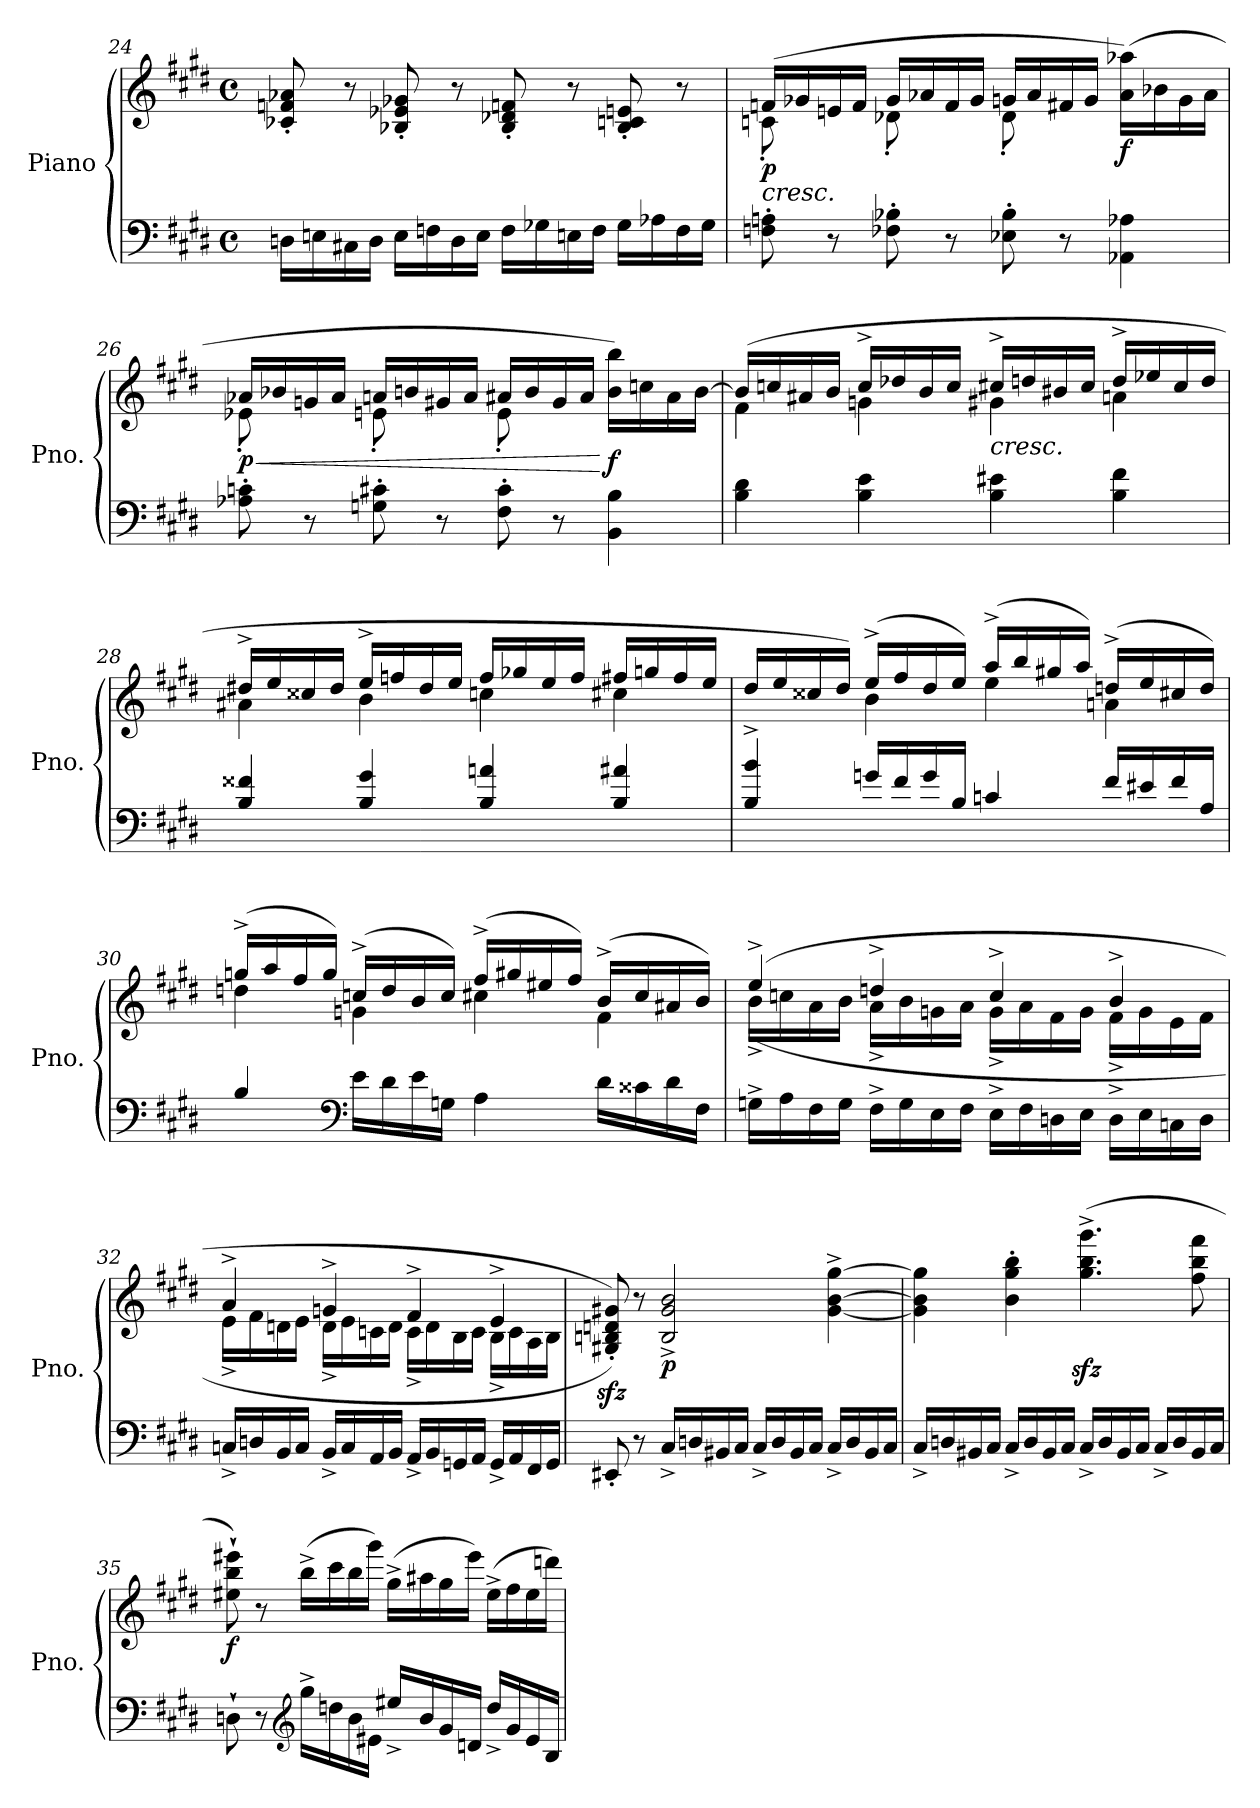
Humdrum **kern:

**kern	**kern	**dynam
*part1	*part1	*part1
*staff2	*staff1	*staff1/2
*I"Piano	*	*
*I'Pno.	*	*
*clefF4	*clefG2	*
*k[f#c#g#d#]	*k[f#c#g#d#]	*
*M4/4	*M4/4	*
*met(c)	*met(c)	*
=24	=24	=24
16Dn\LL	8c-X/' 8f/' 8a-X/'	.
16En\	.	.
16C#X\	8r	.
16D\JJ	.	.
16E\LL	8B-/' 8e-/' 8g-X/'	.
16F\	.	.
16D\	8r	.
16E\JJ	.	.
16F\LL	8B-/' 8d-X/' 8fn/'	.
16G-X\	.	.
16En\	8r	.
16F\JJ	.	.
16G-\LL	8B-/' 8cn/' 8en/'	.
16A-\	.	.
16F\	8r	.
16G-\JJ	.	.
!!LO:LB:g=z
=25	=25	=25
!	!	!LO:HP:b
*	*^	*
!	!	!	!LO:DY:n=1:b
8F\' 8An\'	(>16f/LL	8c'\	< p
.	16g-X/	.	.
8r	16en/	8ryy	.
.	16f/JJ	.	.
8F-X\' 8B-\'	16g-/LL	8d-'\	.
.	16a-/	.	.
8r	16f/	8ryy	.
.	16g-/JJ	.	.
8E-\' 8B-\'	16gn/LL	8d-'\	.
.	16a-/	.	.
8r	16f#X/	8ryy	.
.	16g/JJ	.	.
!	!	!	!LO:DY:n=2:b
4AA-\ 4A-X\	(>16a-\ 16aa-\LL)	4ryy	f
.	16b-\	.	.
.	16g\	.	.
.	16a-\JJ	.	.
=26	=26	=26	=26
!	!	!	!LO:HP:b
!	!	!	!LO:DY:n=1:b
8A-\' 8c\'	16a-/LL	8e-'\	< p
.	16b-/	.	.
8r	16g/	8ryy	.
.	16a-/JJ	.	.
8Gn\' 8c#\'	16a/LL	8e'\	.
.	16b/	.	.
8r	16g#/	8ryy	.
.	16a/JJ	.	.
8F#\' 8c#\'	16a#X/LL	8e'\	.
.	16b/	.	.
8r	16g#/	8ryy	.
.	16a#/JJ	.	.
!	!	!	!LO:DY:n=2:b
4BB\ 4B\	16b\ 16bb\LL)	4ryy	[ f
.	16ccn\	.	.
.	16a#\	.	.
.	[16b\JJ	.	.
!!LO:LB:g=z	!!
=27	=27	=27	=27
4B\ 4d#\	(>16b/LL]	4f#\	.
.	16ccn/	.	.
.	16a#X/	.	.
.	16b/JJ	.	.
4B\ 4e\	16cc^/LL	4gn\	.
.	16dd-X/	.	.
.	16b/	.	.
.	16cc/JJ	.	.
!	!LO:TX:b:i:t=cresc.	!	!
4B\ 4e#X\	16cc#X^/LL	4g#X\	.
.	16ddn/	.	.
.	16b#X/	.	.
.	16cc#/JJ	.	.
4B\ 4f#\	16dd^/LL	4an\	.
.	16ee-X/	.	.
.	16cc#/	.	.
.	16dd/JJ	.	.
=28	=28	=28	=28
4B/ 4f##X/	16dd#X^/LL	4a#X\	.
.	16ee/	.	.
.	16cc##X/	.	.
.	16dd#/JJ	.	.
4B/ 4g#/	16ee^/LL	4b\	.
.	16ffn/	.	.
.	16dd#/	.	.
.	16ee/JJ	.	.
4B/ 4an/	16ff/LL	4ccn\	.
.	16gg-X/	.	.
.	16ee/	.	.
.	16ff/JJ	.	.
4B/ 4a#X/	16ff#X/LL	4cc#X\	.
.	16ggn/	.	.
.	16ff#/	.	.
.	16ee/JJ	.	.
!!LO:PB:g=z	!!
=29	=29	=29	=29
4B/ 4b/	16dd#^/LL	4ryy	.
.	16ee/	.	.
.	16cc##X/	.	.
.	16dd#/JJ)	.	.
16gn/LL	(>16ee^/LL	4b\	.
16f#/	16ff#/	.	.
16g/	16dd#/	.	.
16B/JJ	16ee/JJ)	.	.
4cn/	(>16aa^/LL	4ee\	.
.	16bb/	.	.
.	16gg#X/	.	.
.	16aa/JJ)	.	.
16f#/LL	(>16ddn^/LL	4an\	.
16e#X/	16ee/	.	.
16f#/	16cc#X/	.	.
16A/JJ	16dd/JJ)	.	.
=30	=30	=30	=30
4B/	(>16ggn^/LL	4ddn\	.
.	16aa/	.	.
.	16ff#/	.	.
.	16gg/JJ)	.	.
*clefF4	*	*	*
16e\LL	(>16ccn^/LL	4gn\	.
16d#\	16dd/	.	.
16e\	16b/	.	.
16Gn\JJ	16cc/JJ)	.	.
4A\	(>16ff#^/LL	4cc#X\	.
.	16gg#X/	.	.
.	16ee#X/	.	.
.	16ff#/JJ)	.	.
16d#\LL	(>16b^/LL	4f#\	.
16c##X\	16cc#/	.	.
16d#\	16a#X/	.	.
16F#\JJ	16b/JJ)	.	.
!!LO:LB:g=z	!!
=31	=31	=31	=31
16Gn^\LL	(>(<4ee^/	16b^\LL	.
16A\	.	16ccn\	.
16F#\	.	16a\	.
16G\JJ	.	16b\JJ	.
16F#^\LL	4ddn^/	16a^\LL	.
16G\	.	16b\	.
16E\	.	16gn\	.
16F#\JJ	.	16a\JJ	.
16E^\LL	4cc^/	16g^\LL	.
16F#\	.	16a\	.
16Dn\	.	16f#\	.
16E\JJ	.	16g\JJ	.
16D^\LL	4b^/	16f#^\LL	.
16E\	.	16g\	.
16Cn\	.	16e\	.
16D\JJ	.	16f#\JJ	.
=32	=32	=32	=32
16Cn^/LL	4a^/	16e^\LL	.
16Dn/	.	16f#\	.
16BB/	.	16dn\	.
16C/JJ	.	16e\JJ	.
16BB^/LL	4gn^/	16d^\LL	.
16C/	.	16e\	.
16AA/	.	16cn\	.
16BB/JJ	.	16d\JJ	.
16AA^/LL	4f#^/	16c^\LL	.
16BB/	.	16d\	.
16GGn/	.	16B\	.
16AA/JJ	.	16c\JJ	.
16GG^/LL	4e^/	16B^\LL	.
16AA/	.	16c\	.
16FF#/	.	16A\	.
16GG/JJ	.	16B\JJ	.
*	*v	*v	*
!!LO:LB:g=z
=33	=33	=33
8EE#X'/	8G#X/zz<' 8Bn/zz<' 8dn/zz<' 8g#X/zz<'))	.
8r	8r	.
!	!	!LO:DY:b
16C#^/LL	2B/^ 2g#/^ 2b/^	p
16Dn/	.	.
16BB#X/	.	.
16C#/JJ	.	.
16C#^/LL	.	.
16D/	.	.
16BB#/	.	.
16C#/JJ	.	.
16C#^/LL	[4g#\^ [4b\^ [4gg#\^	.
16D/	.	.
16BB#/	.	.
16C#/JJ	.	.
=34	=34	=34
16C#^/LL	4g#\] 4b\] 4gg#\]	.
16Dn/	.	.
16BB#X/	.	.
16C#/JJ	.	.
16C#^/LL	4b\' 4gg#\' 4bb\'	.
16D/	.	.
16BB#/	.	.
16C#/JJ	.	.
16C#^/LL	(>4.gg#\zz<^ 4.bb\zz<^ 4.ggg#\zz<^	.
16D/	.	.
16BB#/	.	.
16C#/JJ	.	.
16C#^/LL	.	.
16D/	.	.
16BB#/	8ff#\ 8bb\ 8fff#\	.
16C#/JJ	.	.
.	.	[
!!LO:LB:g=z
=35	=35	=35
!	!	!LO:DY:b
8Dn`\	8ee#X\` 8bb\` 8eee#X\`)	f
8r	8r	.
*clefG2	*	*
16gg#^\LL	(>16bb^\LL	.
16ddn\	16ccc#\	.
16b\	16bb\	.
16e#X\JJ	16ggg#\JJ)	.
16ee#X^/LL	(>16gg#^\LL	.
16b/	16aa#X\	.
16g#/	16gg#\	.
16dn/JJ	16eee#\JJ)	.
16dd^/LL	(>16ee#^\LL	.
16g#/	16ff#\	.
16e#/	16ee#\	.
16B/JJ	16dddn\JJ)	.
=	=	=
*-	*-	*-
